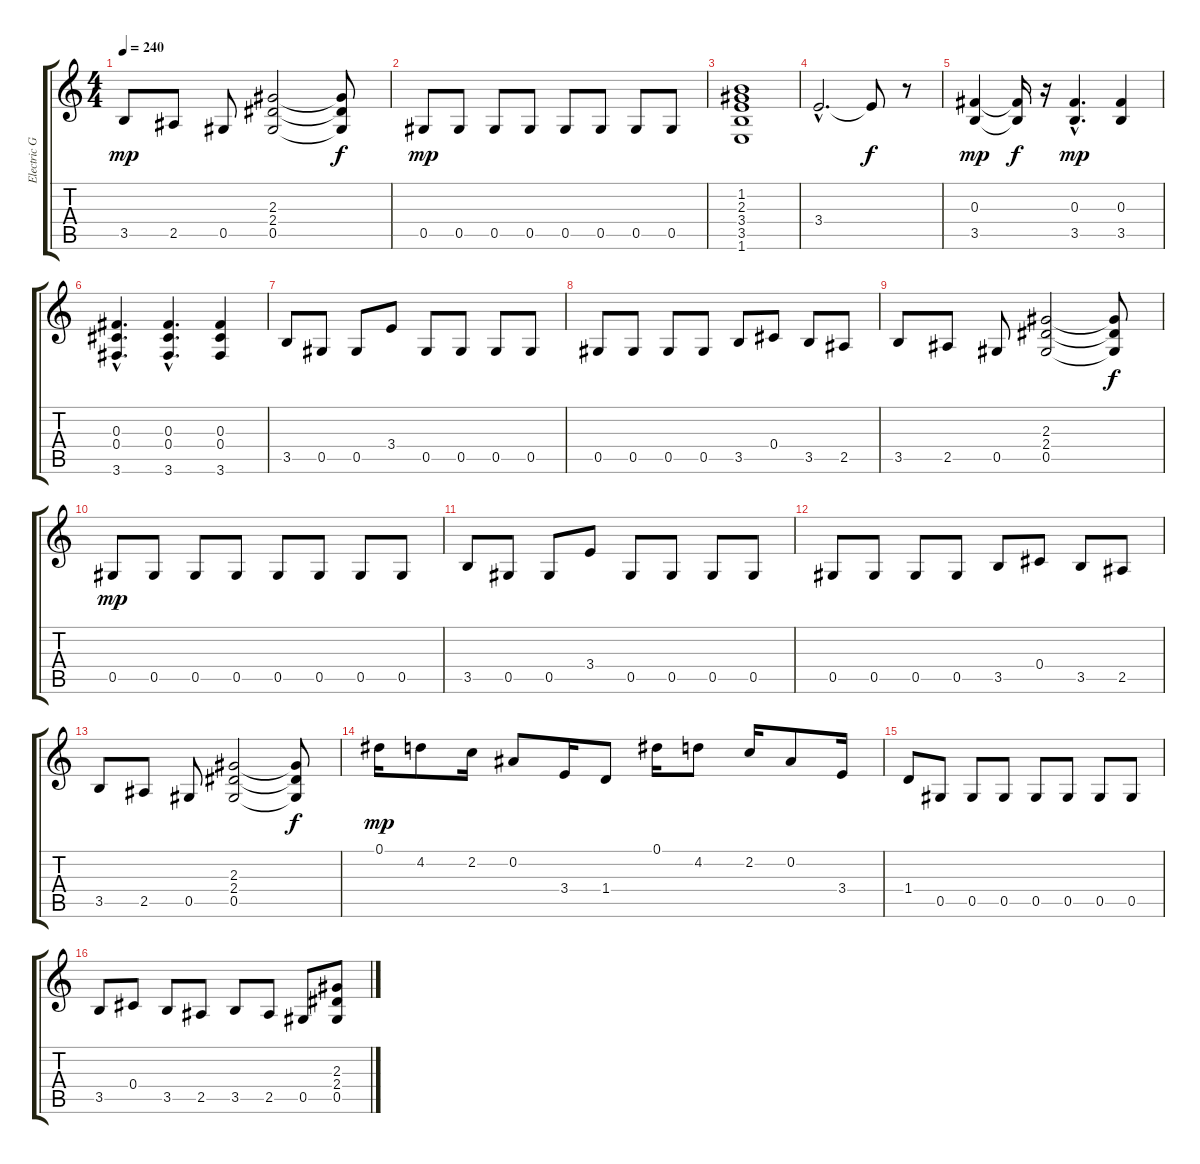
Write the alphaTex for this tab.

\track ("Electric Guitar 3" "Electric G") {instrument distortionguitar}
\staff {score tabs}
\tuning (Eb4 Bb3 Gb3 Db3 Ab2 Eb2) {hide}
\ts (4 4)
\tempo 240
\clef g2
\ks c
3.5.8{dy mp} 2.5.8 0.5.8 (2.3 2.4 0.5).2 (2.3{t} 2.4{t} 0.5{t}).8{dy f} |
0.5.8{dy mp} 0.5.8 0.5.8 0.5.8 0.5.8 0.5.8 0.5.8 0.5.8 |
(1.2 2.3 3.4 3.5 1.6).1 |
3.4{hac}.2{d} 3.4{t}.8{dy f} r.8 |
(0.3 3.5).4{dy mp} (0.3{t} 3.5{t}).16{dy f} r.16 (0.3{hac} 3.5{hac}).4{d dy mp} (0.3 3.5).4 |
(0.3{hac} 0.4{hac} 3.6{hac}).4{d} (0.3{hac} 0.4{hac} 3.6{hac}).4{d} (0.3 0.4 3.6).4 |
3.5.8 0.5.8 0.5.8 3.4.8 0.5.8 0.5.8 0.5.8 0.5.8 |
0.5.8 0.5.8 0.5.8 0.5.8 3.5.8 0.4.8 3.5.8 2.5.8 |
3.5.8 2.5.8 0.5.8 (2.3 2.4 0.5).2 (2.3{t} 2.4{t} 0.5{t}).8{dy f} |
0.5.8{dy mp} 0.5.8 0.5.8 0.5.8 0.5.8 0.5.8 0.5.8 0.5.8 |
3.5.8 0.5.8 0.5.8 3.4.8 0.5.8 0.5.8 0.5.8 0.5.8 |
0.5.8 0.5.8 0.5.8 0.5.8 3.5.8 0.4.8 3.5.8 2.5.8 |
3.5.8 2.5.8 0.5.8 (2.3 2.4 0.5).2 (2.3{t} 2.4{t} 0.5{t}).8{dy f} |
0.1.16{dy mp} 4.2.8 2.2.16 0.2.8 3.4.16 1.4.8 0.1.16 4.2.8 2.2.16 0.2.8 3.4.16 |
1.4.8 0.5.8 0.5.8 0.5.8 0.5.8 0.5.8 0.5.8 0.5.8 |
3.5.8 0.4.8 3.5.8 2.5.8 3.5.8 2.5.8 0.5.8 (2.3 2.4 0.5).8
